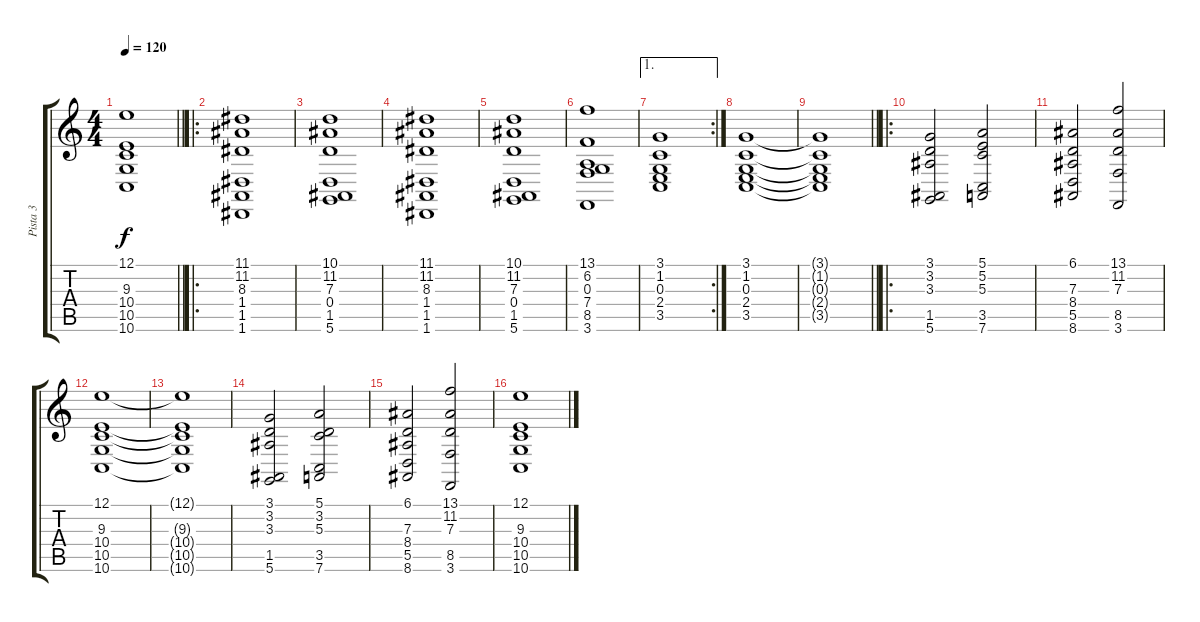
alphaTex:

\track ("Pista 3" "Pista 3") {instrument stringensemble1}
\staff {score tabs}
\tuning (E4 B3 G3 D3 A2 D2) {hide}
\ts (4 4)
\tempo 120
\clef g2
\barLineRight lightlight
\ks c
(12.1{t} 9.3{t} 10.4{t} 10.5{t} 10.6{t}).1{dy f} |
\ro
(11.1 11.2 8.3 1.4 1.5 1.6).1 |
(10.1 11.2 7.3 0.4 1.5 5.6).1 |
(11.1 11.2 8.3 1.4 1.5 1.6).1 |
(10.1 11.2 7.3 0.4 1.5 5.6).1 |
(13.1 6.2 0.3 7.4 8.5 3.6).1 |
\ae 1
\rc 2
(3.1 1.2 0.3 2.4 3.5).1 |
(3.1 1.2 0.3 2.4 3.5).1 |
\barLineRight lightlight
(3.1{t} 1.2{t} 0.3{t} 2.4{t} 3.5{t}).1 |
\ro
(3.1 3.2 3.3 1.5 5.6).2 (5.1 5.2 5.3 3.5 7.6).2 |
(6.1 7.3 8.4 5.5 8.6).2 (13.1 11.2 7.3 8.5 3.6).2 |
(12.1 9.3 10.4 10.5 10.6).1 |
(12.1{t} 9.3{t} 10.4{t} 10.5{t} 10.6{t}).1 |
(3.1 3.2 3.3 1.5 5.6).2 (5.1 3.2 5.3 3.5 7.6).2 |
(6.1 7.3 8.4 5.5 8.6).2 (13.1 11.2 7.3 8.5 3.6).2 |
(12.1 9.3 10.4 10.5 10.6).1
